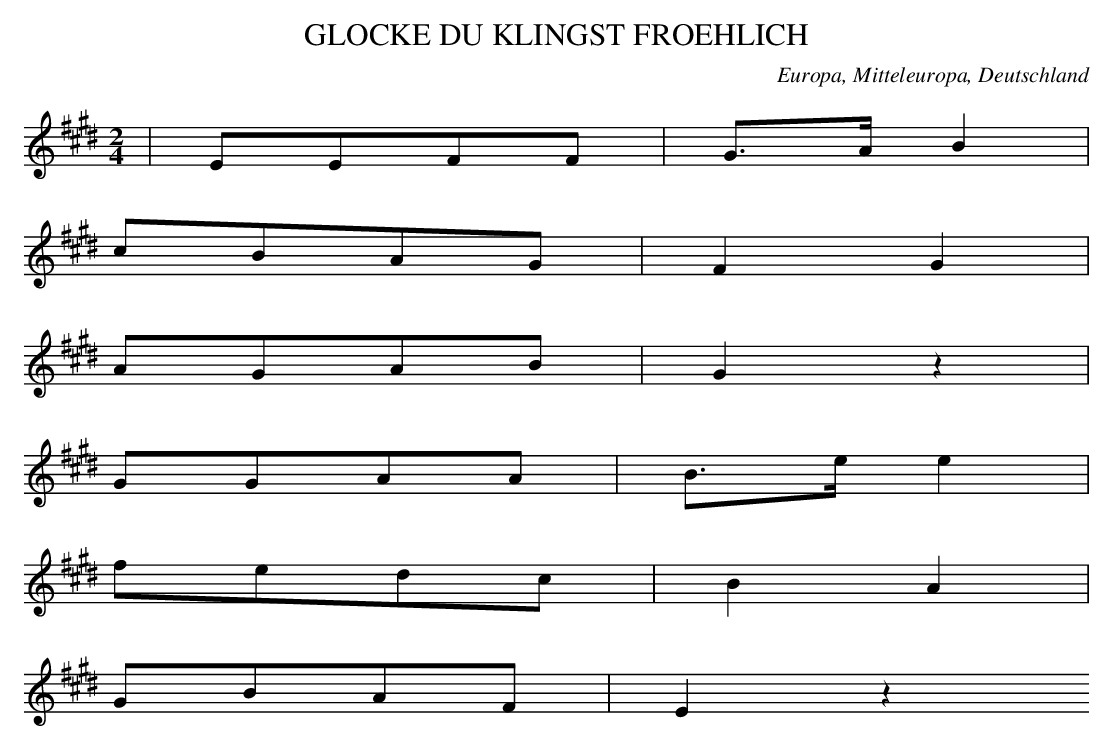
X:1
T: GLOCKE DU KLINGST FROEHLICH
O: Europa, Mitteleuropa, Deutschland
M: 2/4
L: 1/16
K: E
 | E2E2F2F2 | G3AB4 |
c2B2A2G2 | F4G4 |
A2G2A2B2 | G4z4 |
G2G2A2A2 | B3ee4 |
f2e2d2c2 | B4A4 |
G2B2A2F2 | E4z4
